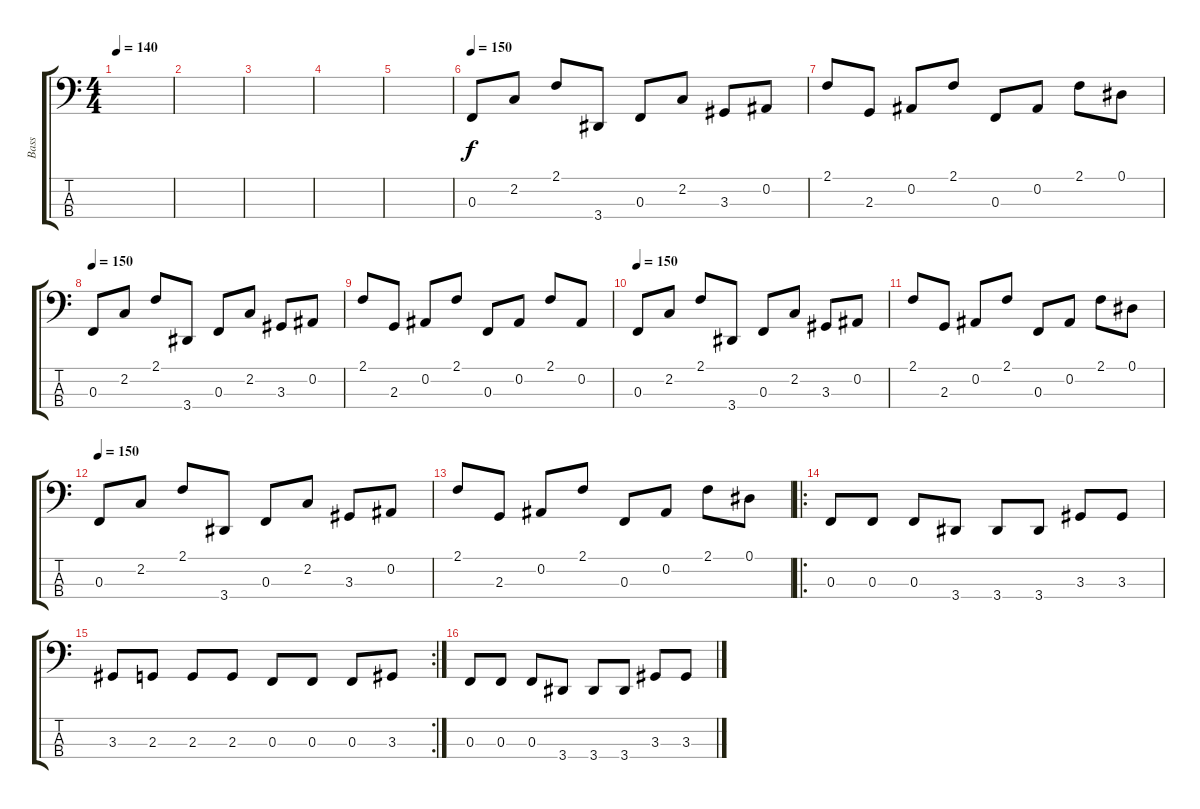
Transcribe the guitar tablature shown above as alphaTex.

\track ("Bass" "Bass") {instrument electricbassfinger}
\staff {score tabs}
\tuning (Eb2 Bb1 F1 C1) {hide}
\ts (4 4)
\tempo 140
\clef f4
\ks c
|
|
|
|
|
\tempo 150
0.3.8 2.2.8 2.1.8 3.4.8 0.3.8 2.2.8 3.3.8 0.2.8 |
2.1.8 2.3.8 0.2.8 2.1.8 0.3.8 0.2.8 2.1.8 0.1.8 |
\tempo 150
0.3.8 2.2.8 2.1.8 3.4.8 0.3.8 2.2.8 3.3.8 0.2.8 |
2.1.8 2.3.8 0.2.8 2.1.8 0.3.8 0.2.8 2.1.8 0.2.8 |
\tempo 150
0.3.8 2.2.8 2.1.8 3.4.8 0.3.8 2.2.8 3.3.8 0.2.8 |
2.1.8 2.3.8 0.2.8 2.1.8 0.3.8 0.2.8 2.1.8 0.1.8 |
\tempo 150
0.3.8 2.2.8 2.1.8 3.4.8 0.3.8 2.2.8 3.3.8 0.2.8 |
2.1.8 2.3.8 0.2.8 2.1.8 0.3.8 0.2.8 2.1.8 0.1.8 |
\ro
0.3.8 0.3.8 0.3.8 3.4.8 3.4.8 3.4.8 3.3.8 3.3.8 |
\rc 2
3.3.8 2.3.8 2.3.8 2.3.8 0.3.8 0.3.8 0.3.8 3.3.8 |
0.3.8 0.3.8 0.3.8 3.4.8 3.4.8 3.4.8 3.3.8 3.3.8
